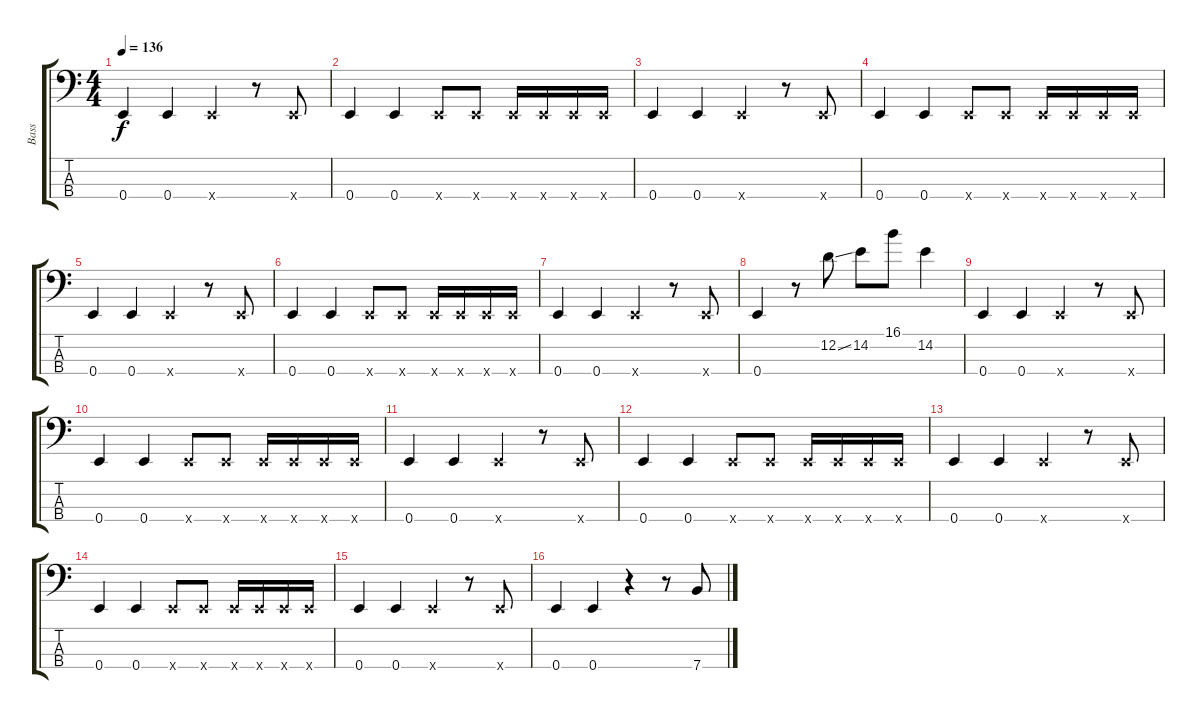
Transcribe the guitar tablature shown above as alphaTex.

\track ("Bass" "Bass") {instrument electricbasspick}
\staff {score tabs}
\tuning (G2 D2 A1 E1) {hide}
\ts (4 4)
\tempo 136
\clef f4
\ks c
0.4.4{dy f} 0.4.4 0.4{x}.4 r.8 0.4{x}.8 |
0.4.4 0.4.4 0.4{x}.8 0.4{x}.8 0.4{x}.16 0.4{x}.16 0.4{x}.16 0.4{x}.16 |
0.4.4 0.4.4 0.4{x}.4 r.8 0.4{x}.8 |
0.4.4 0.4.4 0.4{x}.8 0.4{x}.8 0.4{x}.16 0.4{x}.16 0.4{x}.16 0.4{x}.16 |
0.4.4 0.4.4 0.4{x}.4 r.8 0.4{x}.8 |
0.4.4 0.4.4 0.4{x}.8 0.4{x}.8 0.4{x}.16 0.4{x}.16 0.4{x}.16 0.4{x}.16 |
0.4.4 0.4.4 0.4{x}.4 r.8 0.4{x}.8 |
0.4.4 r.8 12.2{ss}.8 14.2.8 16.1.8 14.2.4 |
0.4.4 0.4.4 0.4{x}.4 r.8 0.4{x}.8 |
0.4.4 0.4.4 0.4{x}.8 0.4{x}.8 0.4{x}.16 0.4{x}.16 0.4{x}.16 0.4{x}.16 |
0.4.4 0.4.4 0.4{x}.4 r.8 0.4{x}.8 |
0.4.4 0.4.4 0.4{x}.8 0.4{x}.8 0.4{x}.16 0.4{x}.16 0.4{x}.16 0.4{x}.16 |
0.4.4 0.4.4 0.4{x}.4 r.8 0.4{x}.8 |
0.4.4 0.4.4 0.4{x}.8 0.4{x}.8 0.4{x}.16 0.4{x}.16 0.4{x}.16 0.4{x}.16 |
0.4.4 0.4.4 0.4{x}.4 r.8 0.4{x}.8 |
0.4.4 0.4.4 r.4 r.8 7.4.8
